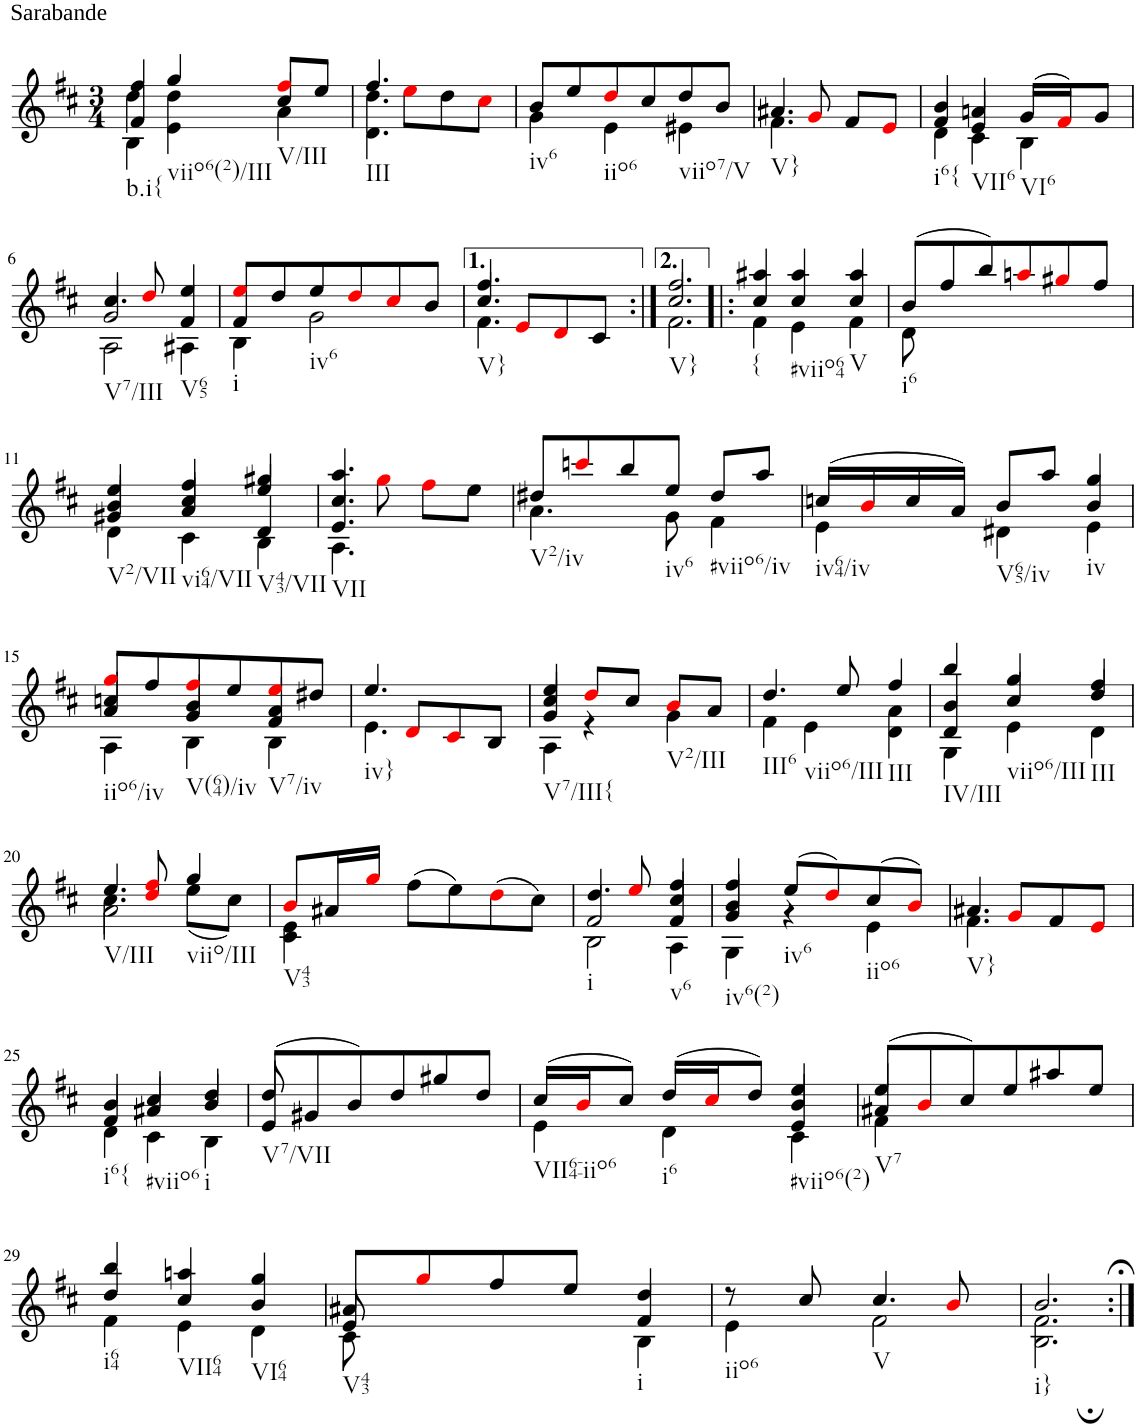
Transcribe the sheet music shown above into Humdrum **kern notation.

**kern
*part1
*staff1
*I"Soloinstrument
*clefG2
*k[f#c#]
*M3/4
=1
*^
*	*^
*	*	*^
!LO:TX:a:t=Sarabande	!	!	!
!LO:TX:b:t=b.i{	!	!	!
4ff#/	4dd\	4f#/	4B\
!LO:TX:b:t=viio6(2)/III	!	!	!
4gg/	4dd\	4ryy	4e\
!LO:TX:b:t=V/III	!	!	!
8ff#i/L	4ryy	4cc#/	4a\
8ee/J	.	.	.
*	*	*v	*v
=2	=2	=2
!LO:TX:b:t=III	!	!
4.ff#/	4.dd\	4.d\
8eei\L	4.ryy	4.ryy
8dd\	.	.
8cc#i\J	.	.
*	*v	*v
=3	=3
!LO:TX:b:t=iv6	!
8b/L	4g\
8ee/	.
!LO:TX:b:t=iio6	!
8ddi/	4e\
8cc#/	.
!LO:TX:b:t=viio7/V	!
8dd/	4e#X\
8b/J	.
=4	=4
!LO:TX:b:t=V}	!
4.a#X/	4.f#\
8gi/	4.ryy
8f#/L	.
8ei/J	.
=5	=5
*	*^
!LO:TX:b:t=i6{	!	!
4b/	4f#/	4d\
!LO:TX:b:t=VII6	!	!
4an/	4e/	4c#\
!LO:TX:b:t=VI6	!	!
(16g/LL	4ryy	4B\
16f#i/J)	.	.
8g/J	.	.
!!LO:LB:g=z	!!	!!
=6	=6	=6
!LO:TX:b:t=V7/III	!	!
4.cc#/	2g/	2A\
8ddi/	.	.
!LO:TX:b:t=V65	!	!
4ee/	4f#/	4A#X\
=7	=7	=7
!LO:TX:b:t=i	!	!
8eei/L	4f#/	4B\
8dd/	.	.
!LO:TX:b:t=iv6	!	!
8ee/	2g\	2ryy
8ddi/	.	.
8cc#i/	.	.
8b/J	.	.
=8	=8	=8
!LO:TX:b:t=V}	!	!
4.ff#/	4.f#\	4.cc#/
8ei/L	4.ryy	4.ryy
8di/	.	.
8c#/J	.	.
=8X1:|!	=8X1:|!	=8X1:|!
!LO:TX:b:t=V}	!	!
2.ff#/	2.f#\	2.cc#/
=9!|:	=9!|:	=9!|:
!LO:TX:b:t={	!	!
4aa#X/	4f#\	4cc#/
!LO:TX:b:t=#viio64	!	!
4aa#/	4e\	4cc#/
!LO:TX:b:t=V	!	!
4aa#/	4f#\	4cc#/
=10	=10	=10
!LO:TX:b:t=i6	!	!
*	*v	*v
(8b/L	8d\
8ff#/	2ryy
8bb/)	.
8aani/	.
8gg#Xi/	.
8ff#/J	8ryy
!!LO:LB:g=z	!!
=11	=11
*^	*^
!LO:TX:b:t=V2/VII	!	!	!
4ee/	4b/	4g#X/	4d\
!LO:TX:b:t=vi64/VII	!	!	!
4ff#/	4cc#/	4a/	4c#\
!LO:TX:b:t=V43/VII	!	!	!
4gg#X/	4ee/	4d/	4B\
=12	=12	=12	=12
!LO:TX:b:t=VII	!	!	!
4.aa/	4.cc#/	4.e/	4.A\
8ggi\	4.ryy	4.ryy	4.ryy
8ff#i\L	.	.	.
8ee\J	.	.	.
*	*v	*v	*v
=13	=13
!LO:TX:b:t=V2/iv	!
8dd#X/L	4.a\
8cccni/	.
8bb/	.
!LO:TX:b:t=iv6	!
8ee/J	8g\
!LO:TX:b:t=#viio6/iv	!
8dd#/L	4f#\
8aa/J	.
=14	=14
*	*^
!LO:TX:b:t=iv64/iv	!	!
(16ccn/LL	4e\	2ryy
16bi/	.	.
16cc/	.	.
16a/JJ)	.	.
!LO:TX:b:t=V65/iv	!	!
8b/L	4d#X\	.
8aa/J	.	.
!LO:TX:b:t=iv	!	!
4gg/	4e\	4b/
!!LO:LB:g=z	!!	!!
=15	=15	=15
*	*	*^
!LO:TX:b:t=iio6/iv	!	!	!
8ggi/L	4ccn/	4a/	4A\
8ff#/	.	.	.
!LO:TX:b:t=V(64)/iv	!	!	!
8ff#i/	4b/	4g/	4B\
8ee/	.	.	.
!LO:TX:b:t=V7/iv	!	!	!
8eei/	4f#/ 4a/	4ryy	4B\
8dd#X/J	.	.	.
*	*v	*v	*v
=16	=16
!LO:TX:b:t=iv}	!
4.ee/	4.e\
8di/L	4.ryy
8c#i/	.
8B/J	.
=17	=17
*^	*^
!LO:TX:b:t=V7/III{	!	!	!
4ee/	4cc#/	4g/	4A\
8ddi/L	4r	2ryy	2ryy
8cc#/J	.	.	.
!LO:TX:b:t=V2/III	!	!	!
8bi/L	4g\	.	.
8a/J	.	.	.
*	*v	*v	*v
=18	=18
!LO:TX:b:t=III6	!
!LO:TX:b:t=viio6/III	!
4.dd/	4f#\
.	4e\
8ee/	.
!LO:TX:b:t=III	!
4ff#/	4d\ 4a\
=19	=19
*^	*^
!LO:TX:b:t=IV/III	!	!	!
4bb/	4b/	4d/	4G\
!LO:TX:b:t=viio6/III	!	!	!
4gg/	4cc#/	2ryy	4e\
!LO:TX:b:t=III	!	!	!
4ff#/	4dd/	.	4d\
!!LO:LB:g=z	!!	!!	!!
=20	=20	=20	=20
!LO:TX:b:t=V/III	!	!	!
*	*	*v	*v
4.ee/	4.cc#\	2a\
8ddi/ 8ff#i/	8ryy	.
!LO:TX:b:t=viio/III	!	!
4gg/	(8ee\L	4ryy
.	8cc#\J)	.
*	*v	*v
=21	=21
!LO:TX:b:t=V43	!
8bi/L	4c#\ 4e\
16a#X/L	.
16ggi/JJ	.
(8ff#\L	2ryy
8ee\)	.
(8ddi\	.
8cc#\J)	.
=22	=22
*^	*^
!LO:TX:b:t=i	!	!	!
4.dd/	2B\	2f#/	2ryy
8eei/	.	.	.
!LO:TX:b:t=v6	!	!	!
4ff#/	4cc#/	4f#/	4A\
=23	=23	=23	=23
!LO:TX:b:t=iv6(2)	!	!	!
4ff#/	4b/	4g/	4G\
!LO:TX:b:t=iv6	!	!	!
(8ee/L	4r	2ryy	2ryy
8ddi/)	.	.	.
!LO:TX:b:t=iio6	!	!	!
(8cc#/	4e\	.	.
8bi/J)	.	.	.
*	*v	*v	*v
=24	=24
!LO:TX:b:t=V}	!
4.a#X/	4.f#\
8gi/L	4.ryy
8f#/	.
8ei/J	.
!!LO:LB:g=z	!!
=25	=25
*	*^
!LO:TX:b:t=i6{	!	!
4b/	4f#/	4d\
!LO:TX:b:t=#viio6	!	!
4cc#/	4a#X/	4c#\
!LO:TX:b:t=i	!	!
4dd/	4b/	4B\
=26	=26	=26
!LO:TX:b:t=V7/VII	!	!
*	*v	*v
(8e/L	8dd/
8g#X/	2ryy
8b/)	.
8dd/	.
8gg#X/	.
8dd/J	8ryy
=27	=27
*^	*^
!LO:TX:b:t=VII64-iio6	!	!	!
(16cc#/LL	4e\	2ryy	2ryy
16bi/J	.	.	.
8cc#/J)	.	.	.
!LO:TX:b:t=i6	!	!	!
(16dd/LL	4d\	.	.
16cc#i/J	.	.	.
8dd/J)	.	.	.
!LO:TX:b:t=#viio6(2)	!	!	!
4ee/	4b/	4e/	4c#\
=28	=28	=28	=28
!LO:TX:b:t=V7	!	!	!
*	*	*v	*v
(8a#X/L	4f#\	4ee/
8bi/	.	.
8cc#/)	2ryy	2ryy
8ee/	.	.
8aa#X/	.	.
8ee/J	.	.
!!LO:LB:g=z	!!	!!
=29	=29	=29
!LO:TX:b:t=i64	!	!
4bb/	4f#\	4dd/
!LO:TX:b:t=VII64	!	!
4aan/	4e\	4cc#/
!LO:TX:b:t=VI64	!	!
4gg/	4d\	4b/
=30	=30	=30
!LO:TX:b:t=V43	!	!
8a#X/L	8c#\	8e/
8ggi/	4.ryy	4.ryy
8ff#/	.	.
8ee/J	.	.
!LO:TX:b:t=i	!	!
4dd/	4B\	4f#/
=31	=31	=31
!LO:TX:b:t=iio6	!	!
*	*v	*v
8r	4e\
8cc#/	.
!LO:TX:b:t=V	!
4.cc#/	2f#\
8bi/	.
=32	=32
!LO:TX:b:t=i}	!
2.b/	2.B\; 2.f#\;
*v	*v
=:|!
*-
